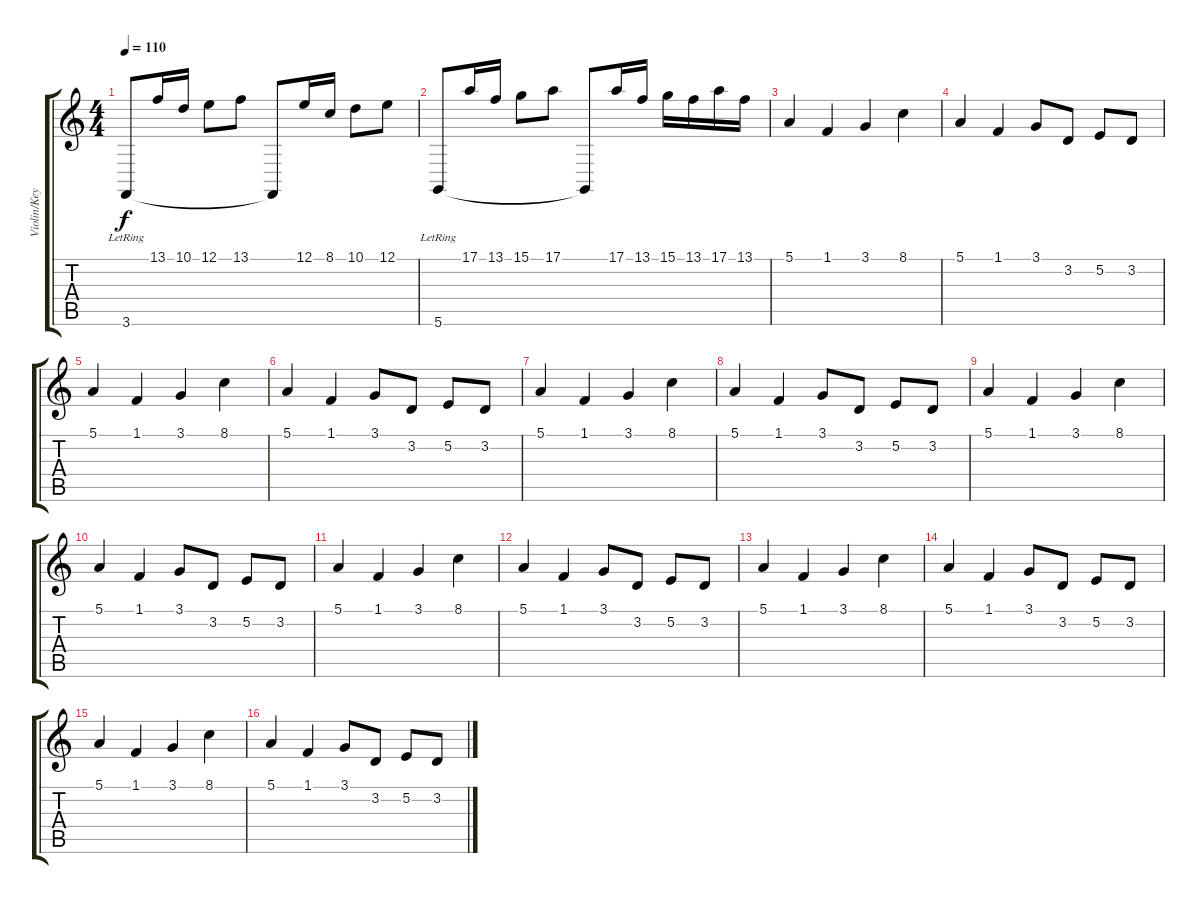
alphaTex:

\track ("Violin/Keyboard" "Violin/Key") {instrument violin}
\staff {score tabs}
\tuning (E4 B3 G3 D3 A2 D2) {hide}
\ts (4 4)
\tempo 110
\clef g2
\ks c
3.6{lr}.8{dy f} 13.1.16 10.1.16 12.1.8 13.1.8 3.6{t}.8 12.1.16 8.1.16 10.1.8 12.1.8 |
5.6{lr}.8 17.1.16 13.1.16 15.1.8 17.1.8 5.6{t}.8 17.1.16 13.1.16 15.1.16 13.1.16 17.1.16 13.1.16 |
5.1.4{instrument pad4choir} 1.1.4 3.1.4 8.1.4 |
5.1.4 1.1.4 3.1.8 3.2.8 5.2.8 3.2.8 |
5.1.4 1.1.4 3.1.4 8.1.4 |
5.1.4 1.1.4 3.1.8 3.2.8 5.2.8 3.2.8 |
5.1.4 1.1.4 3.1.4 8.1.4 |
5.1.4 1.1.4 3.1.8 3.2.8 5.2.8 3.2.8 |
5.1.4 1.1.4 3.1.4 8.1.4 |
5.1.4 1.1.4 3.1.8 3.2.8 5.2.8 3.2.8 |
5.1.4 1.1.4 3.1.4 8.1.4 |
5.1.4 1.1.4 3.1.8 3.2.8 5.2.8 3.2.8 |
5.1.4 1.1.4 3.1.4 8.1.4 |
5.1.4 1.1.4 3.1.8 3.2.8 5.2.8 3.2.8 |
5.1.4 1.1.4 3.1.4 8.1.4 |
5.1.4 1.1.4 3.1.8 3.2.8 5.2.8 3.2.8
